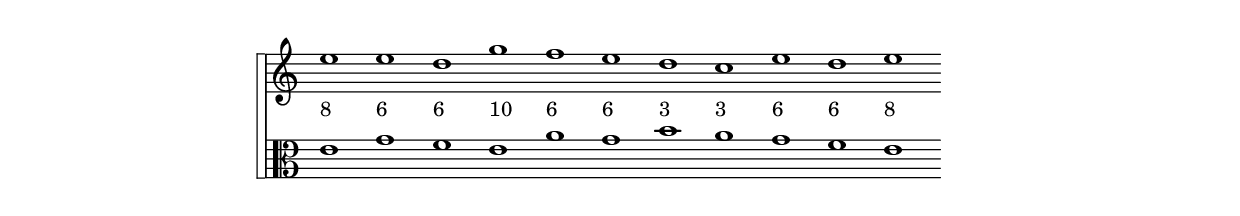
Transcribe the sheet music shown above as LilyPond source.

\version "2.18.2"
#(set-global-staff-size 18)
\pointAndClickOff
\paper{
	between-system-space = 2.4\cm
	indent=0\mm
	line-width=120\mm
	oddFooterMarkup=##f
	oddHeaderMarkup=##f
	bookTitleMarkup = ##f
	scoreTitleMarkup = ##f
}

\layout {
\context {
    \Score
    \remove "Bar_number_engraver"
  }
  \context {
    \Staff
    \override VerticalAxisGroup.default-staff-staff-spacing.basic-distance = #24
  }
  \context {
  	\Voice 
	\override Stem.length = #0
	}
}

\header { 
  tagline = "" 
} 
 
global= {
  \time 4/4
  \key c \major
        \once \override Staff.TimeSignature #'stencil = ##f 
}

top = \new Voice \relative c'' {
\override TextScript.outside-staff-padding = #1
  \set Score.timing = ##f
  \clef treble

e1_"8" e_"6" d_"6" g_"10" f_"6" e_"6" d_"3" c_"3" e_"6" d_"6" e_"8"
}

cantus = \new Voice \relative c' {
\override TextScript.outside-staff-padding = #1
  \set Score.timing = ##f
  \clef alto

e1 g f e a g b a g f e
}

\score {
\new StaffGroup { <<
\set StaffGroup.systemStartDelimiter = #'SystemStartSquare
	\new Staff << \global \top >>
	\new Staff << \global \cantus >>
	>> }
}
